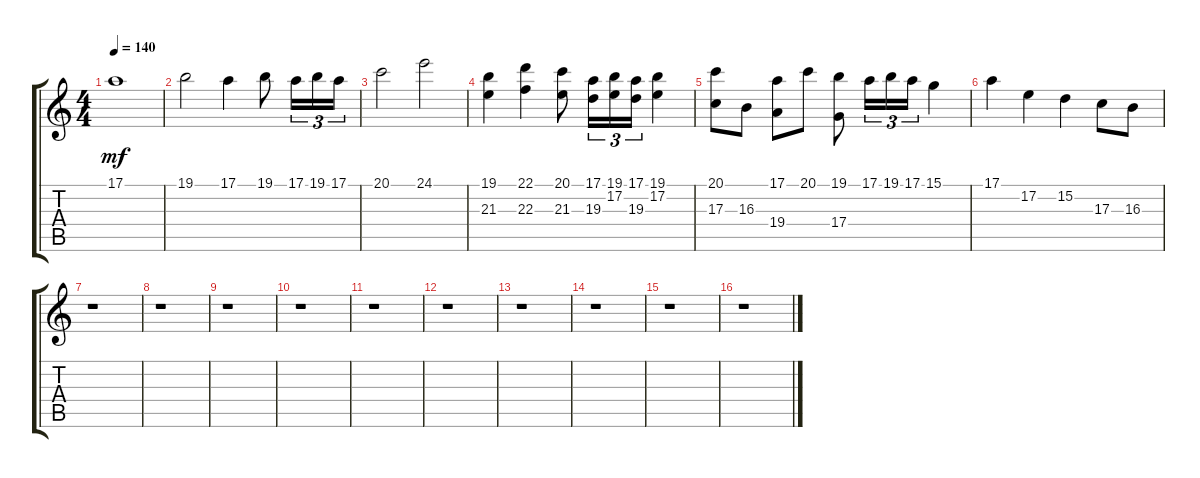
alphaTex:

\track "" {instrument flute}
\staff {score tabs}
\tuning (E4 B3 G3 D3 A2 E2) {hide}
\ts (4 4)
\tempo 140
\clef g2
\ks c
17.1.1{dy mf} |
19.1.2 17.1.4 19.1.8 17.1.16{tu (3 2)} 19.1.16{tu (3 2)} 17.1.16{tu (3 2)} |
20.1.2 24.1.2 |
(19.1 21.3).4 (22.1 22.3).4 (20.1 21.3).8 (17.1 19.3).16{tu (3 2)} (19.1 17.2).16{tu (3 2)} (17.1 19.3).16{tu (3 2)} (19.1 17.2).4 |
(20.1 17.3).8 16.3.8 (17.1 19.4).8 20.1.8 (19.1 17.4).8 17.1.16{tu (3 2)} 19.1.16{tu (3 2)} 17.1.16{tu (3 2)} 15.1.4 |
17.1.4 17.2.4 15.2.4 17.3.8 16.3.8 |
r.1 |
r.1 |
r.1 |
r.1 |
r.1 |
r.1 |
r.1 |
r.1 |
r.1 |
r.1
